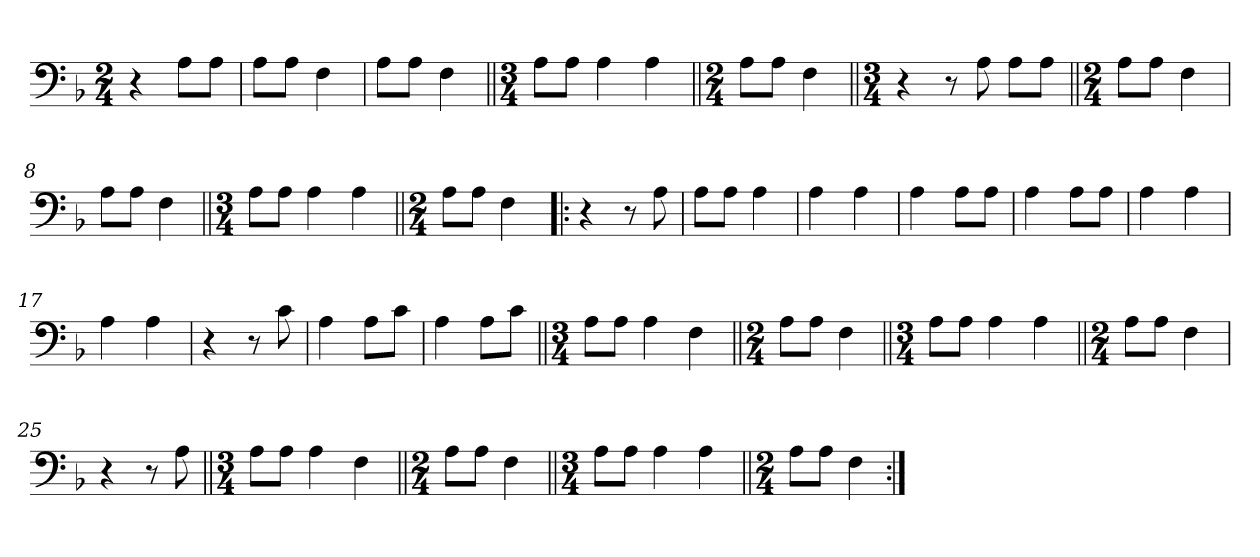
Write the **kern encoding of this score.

**kern
*part1
*staff1
*clefF4
*k[b-]
*M2/4
=1
4r
8A\L
8A\J
=2
8A\L
8A\J
4F\
=3
8A\L
8A\J
4F\
=4||
*M3/4
8A\L
8A\J
4A\
4A\
=5||
*M2/4
8A\L
8A\J
4F\
=6||
*M3/4
4r
8r
8A\
8A\L
8A\J
=7||
*M2/4
8A\L
8A\J
4F\
=8
8A\L
8A\J
4F\
=9||
*M3/4
8A\L
8A\J
4A\
4A\
=10||
*M2/4
8A\L
8A\J
4F\
=11!|:
4r
8r
8A\
=12
8A\L
8A\J
4A\
=13
4A\
4A\
=14
4A\
8A\L
8A\J
=15
4A\
8A\L
8A\J
=16
4A\
4A\
=17
4A\
4A\
=18
4r
8r
8c\
=19
4A\
8A\L
8c\J
=20
4A\
8A\L
8c\J
=21||
*M3/4
8A\L
8A\J
4A\
4F\
=22||
*M2/4
8A\L
8A\J
4F\
=23||
*M3/4
8A\L
8A\J
4A\
4A\
=24||
*M2/4
8A\L
8A\J
4F\
=25
4r
8r
8A\
=26||
*M3/4
8A\L
8A\J
4A\
4F\
=27||
*M2/4
8A\L
8A\J
4F\
=28||
*M3/4
8A\L
8A\J
4A\
4A\
=29||
*M2/4
8A\L
8A\J
4F\
=:|!
*-
